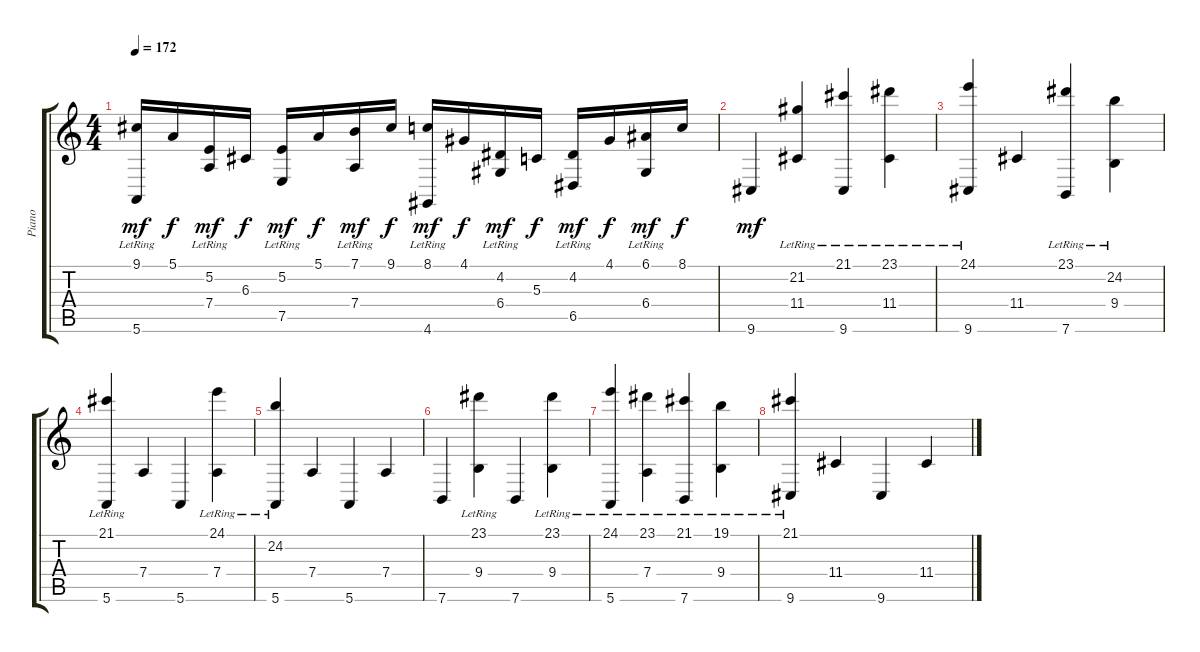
\track ("Piano" "Piano") {instrument brightacousticpiano}
\staff {score tabs}
\tuning (E4 B3 G3 D3 A2 E2) {hide}
\ts (4 4)
\tempo 172
\clef g2
\ks c
(9.1 5.6{lr}).16{dy mf} 5.1.16{dy f} (5.2 7.4{lr}).16{dy mf} 6.3.16{dy f} (5.2 7.5{lr}).16{dy mf} 5.1.16{dy f} (7.1 7.4{lr}).16{dy mf} 9.1.16{dy f} (8.1 4.6{lr}).16{dy mf} 4.1.16{dy f} (4.2 6.4{lr}).16{dy mf} 5.3.16{dy f} (4.2 6.5{lr}).16{dy mf} 4.1.16{dy f} (6.1 6.4{lr}).16{dy mf} 8.1.16{dy f} |
9.6.4{dy mf} (21.2{lr} 11.4).4 (21.1{lr} 9.6).4 (23.1{lr} 11.4).4 |
(24.1{lr} 9.6).4 11.4.4 (23.1{lr} 7.6).4 (24.2{lr} 9.4).4 |
(21.1{lr} 5.6).4 7.4.4 5.6.4 (24.1{lr} 7.4).4 |
(24.2{lr} 5.6).4 7.4.4 5.6.4 7.4.4 |
7.6.4 (23.1{lr} 9.4).4 7.6.4 (23.1{lr} 9.4).4 |
(24.1{lr} 5.6).4 (23.1{lr} 7.4).4 (21.1{lr} 7.6).4 (19.1{lr} 9.4).4 |
(21.1{lr} 9.6).4 11.4.4 9.6.4 11.4.4
